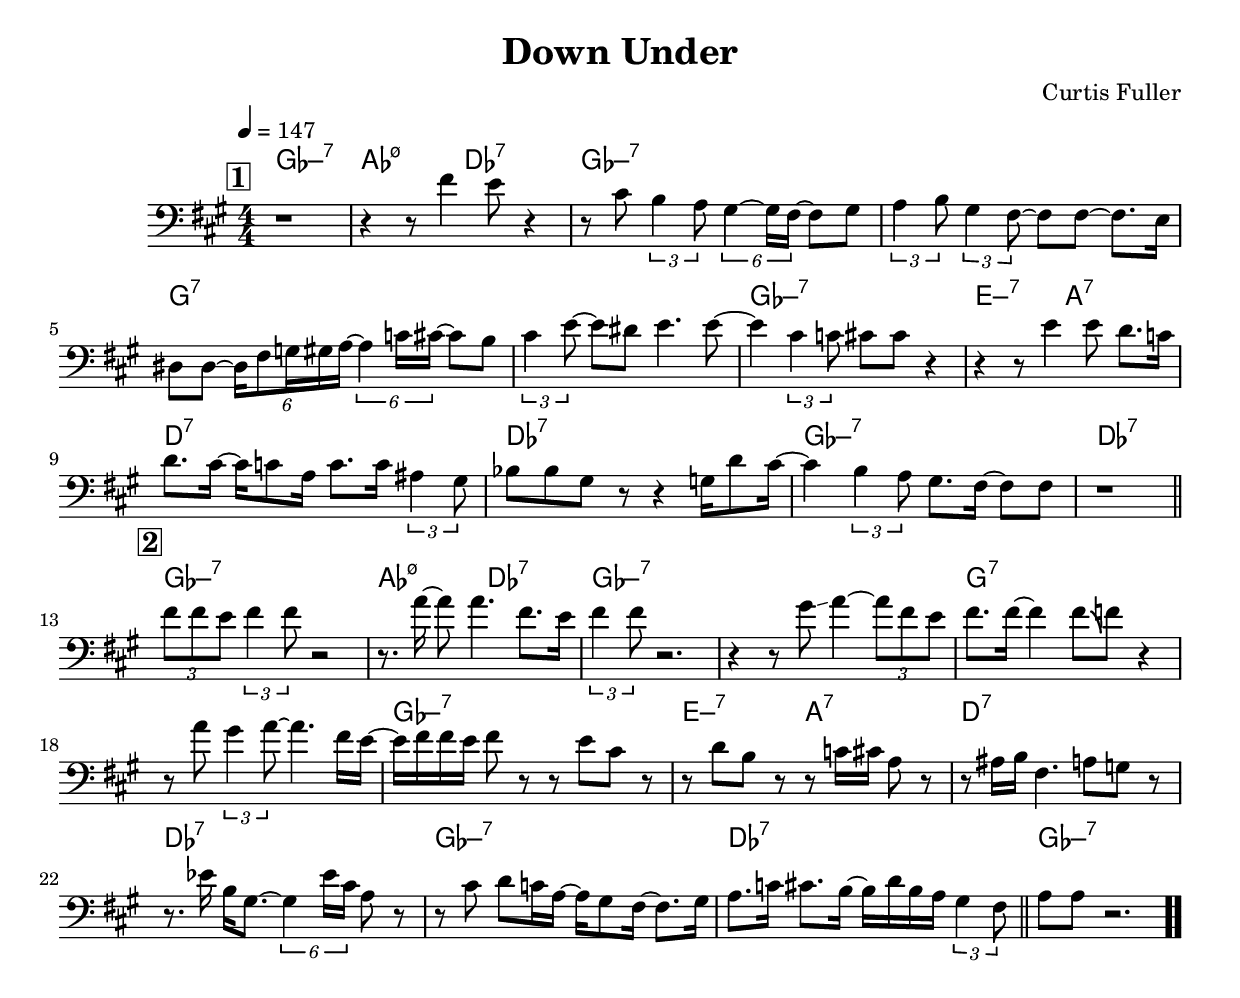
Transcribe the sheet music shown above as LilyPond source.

\version "2.13.2"

#(ly:set-option 'point-and-click #f)

\header {
  title = "Down Under"
  composer = "Curtis Fuller"
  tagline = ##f
}
global =
{
    \override Staff.TimeSignature #'style = #'()
    \time 4/4
    \clef "bass"
    \key fis \minor
    \override Rest #'direction = #'0
    \override MultiMeasureRest #'staff-position = #0
}
\score
{
<<
    \transpose c' c'

    \new ChordNames { \chords {
      \set majorSevenSymbol = \markup { "maj7" }
      \set minorChordModifier = \markup { \char ##x2013 }
      
      | ges1:min7 | aes2:min5-7 des2:7 | ges1:min7 | s1 | g1:7 | s1 | ges1:min7 | e2:min7 a2:7 
      | d1:7 | des1:7 | ges1:min7 | des1:7 | ges1:min7 | aes2:min5-7 des2:7 | ges1:min7 | s1 
      | g1:7 | s1 | ges1:min7 | e2:min7 a2:7 | d1:7 | des1:7 | ges1:min7 | des1:7 
      | ges1:min7|
      }
      }

    \new Staff
    <<
    \transpose c' c'

    {
      \global
  		%\override Score.MetronomeMark #'transparent = ##t
  		%\override Score.MetronomeMark #'stencil = ##f
  		
  		\override HorizontalBracket #'direction = #UP
  		\override HorizontalBracket #'bracket-flare = #'(0 . 0)
  		
  		\override TextSpanner #'dash-fraction = #1.0
  		\override TextSpanner #'bound-details #'left #'text = \markup{ \concat{\draw-line #'(0 . -1.0) \draw-line #'(1.0 . 0) }}
  		\override TextSpanner #'bound-details #'right #'text = \markup{ \concat{ \draw-line #'(1.0 . 0) \draw-line #'(0 . -1.0) }}
          \set Score.markFormatter = #format-mark-box-numbers


      \tempo 4 = 147
      \set Score.currentBarNumber = #1
     
      \bar "||" \mark \default r1 
      | r4 r8 fis'4 e'8 r4 
      | r8 cis'8 \tuplet 3/2 {b4 a8} \tuplet 6/4 {gis4~ gis16 fis16~} fis8 gis8 
      | \tuplet 3/2 {a4 b8} \tuplet 3/2 {gis4 fis8~} fis8 fis8~ fis8. e16 
      | dis8 dis8~ \tuplet 6/4 {dis16 fis8 g16 gis16 a16~} \tuplet 6/4 {a4 c'16 cis'16~} cis'8 b8 
      | \tuplet 3/2 {cis'4 e'8~} e'8 dis'8 e'4. e'8~ 
      | e'4 \tuplet 3/2 {cis'4 c'8} cis'8 cis'8 r4 
      | r4 r8 e'4 e'8 d'8. c'16 
      | d'8. cis'16~ cis'16 c'8 a16 c'8. c'16 \tuplet 3/2 {ais4 gis8} 
      | bes8 bes8 gis8 r8 r4 g16 d'8 cis'16~ 
      | cis'4 \tuplet 3/2 {b4 a8} gis8. fis16~ fis8 fis8 
      | r1 
      \bar "||" \mark \default \tuplet 3/2 {fis'8 fis'8 e'8} \tuplet 3/2 {fis'4 fis'8} r2 
      | r8. a'16~ a'8 a'4. fis'8. e'16 
      | \tuplet 3/2 {fis'4 fis'8} r2. 
      | r4 r8 gis'8\glissando  a'4~ \tuplet 3/2 {a'8 fis'8 e'8} 
      | fis'8. fis'16~ fis'4 fis'8\bendAfter #-4  f'8 r4 
      | r8 a'8 \tuplet 3/2 {gis'4 a'8~} a'4. fis'16 e'16~ 
      | e'16 fis'16 fis'16 e'16 fis'8 r8 r8 e'8 cis'8 r8 
      | r8 d'8 b8 r8 r8 c'16 cis'16 a8 r8 
      | r8 ais16 b16 fis4. a8 g8 r8 
      | r8. es'16 b16 gis8.~ \tuplet 6/4 {gis4 es'16 cis'16} a8 r8 
      | r8 cis'8 d'8 c'16 a16~ a16 gis8 fis16~ fis8. gis16 
      | a8. c'16 cis'8. b16~ b16 d'16 b16 a16 \tuplet 3/2 {gis4 fis8} 
      \bar "||" a8 a8 r2.\bar  ".."
    }
    >>
>>    
}
